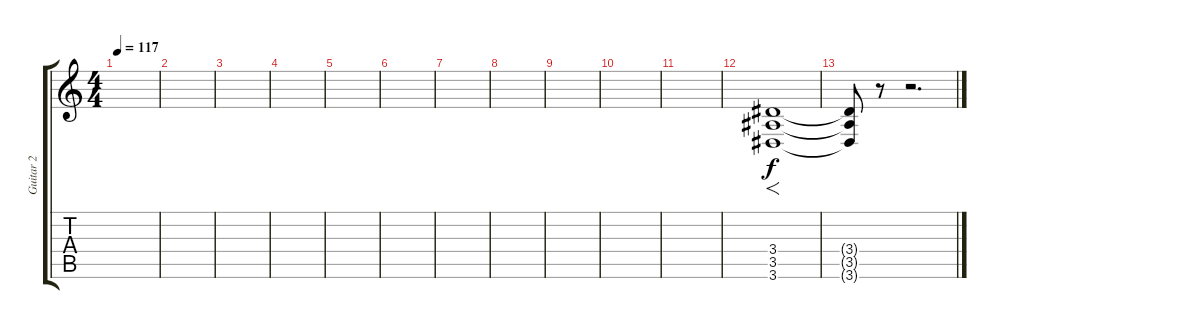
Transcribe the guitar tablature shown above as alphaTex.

\track ("Guitar 2" "Guitar 2") {instrument distortionguitar}
\staff {score tabs}
\tuning (E4 C4 G3 C3 G2 C2) {hide}
\ts (4 4)
\tempo 117
\clef g2
\ks c
|
|
|
|
|
|
|
|
|
|
|
(3.4 3.5 3.6).1{f} |
(3.4{t} 3.5{t} 3.6{t}).8 r.8 r.2{d}
